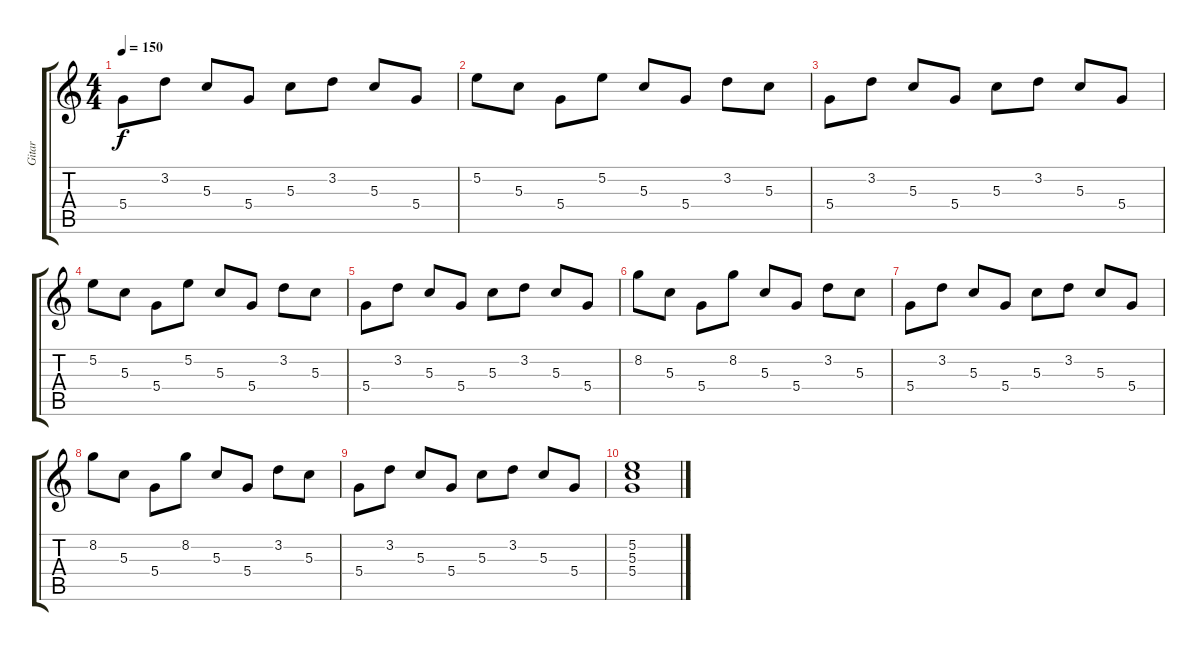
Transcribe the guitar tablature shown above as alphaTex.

\track ("Gitar" "Gitar") {instrument electricguitarclean}
\staff {score tabs}
\tuning (E4 B3 G3 D3 A2 D2) {hide}
\ts (4 4)
\tempo 150
\clef g2
\ks c
5.4.8{dy f} 3.2.8 5.3.8 5.4.8 5.3.8 3.2.8 5.3.8 5.4.8 |
5.2.8 5.3.8 5.4.8 5.2.8 5.3.8 5.4.8 3.2.8 5.3.8 |
5.4.8 3.2.8 5.3.8 5.4.8 5.3.8 3.2.8 5.3.8 5.4.8 |
5.2.8 5.3.8 5.4.8 5.2.8 5.3.8 5.4.8 3.2.8 5.3.8 |
5.4.8 3.2.8 5.3.8 5.4.8 5.3.8 3.2.8 5.3.8 5.4.8 |
8.2.8 5.3.8 5.4.8 8.2.8 5.3.8 5.4.8 3.2.8 5.3.8 |
5.4.8 3.2.8 5.3.8 5.4.8 5.3.8 3.2.8 5.3.8 5.4.8 |
8.2.8 5.3.8 5.4.8 8.2.8 5.3.8 5.4.8 3.2.8 5.3.8 |
5.4.8 3.2.8 5.3.8 5.4.8 5.3.8 3.2.8 5.3.8 5.4.8 |
(5.2 5.3 5.4).1
